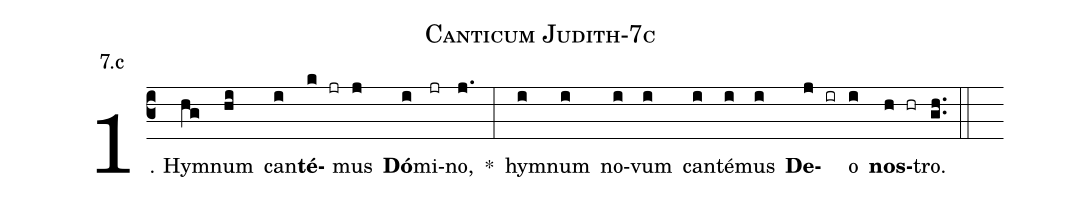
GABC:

name: Canticum Judith-7c;
annotation: 7.c;
%%
(c3)1. Hym(hg)num(hi) can(i)<b>té</b>(k jr)mus(j) <b>Dó</b>(i)mi(jr)no,(j.) *(:) hym(i)num(i) no(i)vum(i) can(i)té(i)mus(i) <b>De</b>(j ir)o(i) <b>nos</b>(h hr)tro.(gh..) (::)
